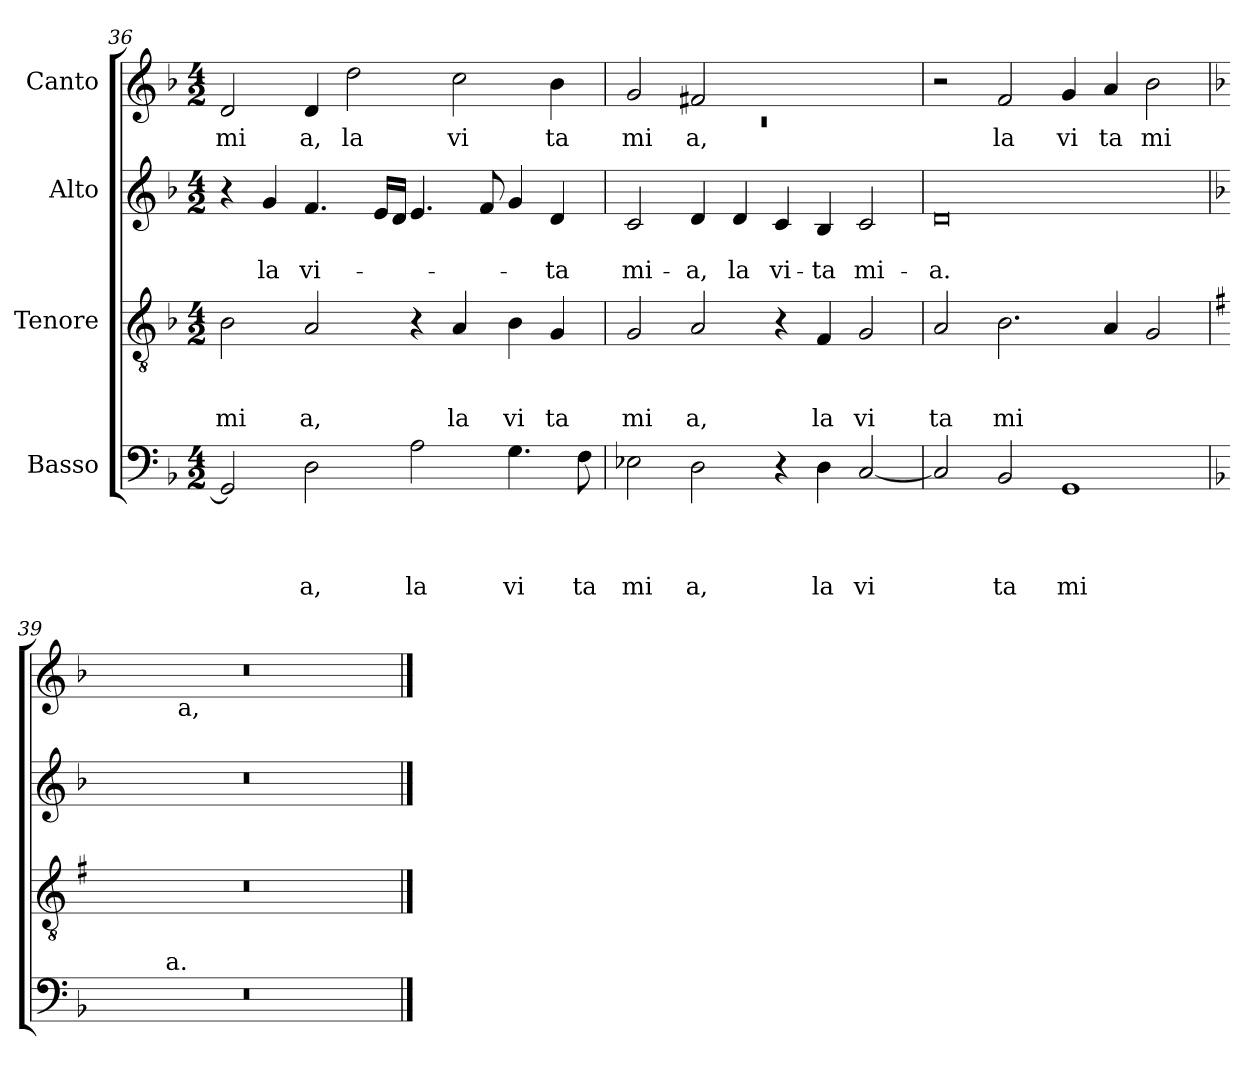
**kern	**text	**text	**text	**text	**kern	**text	**text	**text	**kern	**text	**text	**kern	**text
*part4	*part4	*part4	*part4	*part4	*part3	*part3	*part3	*part3	*part2	*part2	*part2	*part1	*part1
*staff4	*staff4	*staff4	*staff4	*staff4	*staff3	*staff3	*staff3	*staff3	*staff2	*staff2	*staff2	*staff1	*staff1
*I"Basso	*	*	*	*	*I"Tenore	*	*	*	*I"Alto	*	*	*I"Canto	*
!!LO:PB:g=z
*clefF4	*	*	*	*	*clefGv2	*	*	*	*clefG2	*	*	*clefG2	*
*k[b-]	*	*	*	*	*k[b-]	*	*	*	*k[b-]	*	*	*k[b-]	*
*F:	*	*	*	*	*F:	*	*	*	*F:	*	*	*F:	*
*M4/2	*	*	*	*	*M4/2	*	*	*	*M4/2	*	*	*M4/2	*
=36	=36	=36	=36	=36	=36	=36	=36	=36	=36	=36	=36	=36	=36
!	!	!	!	!	!	!	!	!LO:LY:b	!	!	!	!	!LO:LY:b
2GG/]	.	.	.	.	2B-\	.	.	mi	4r	.	.	2d/	mi
!	!	!	!	!	!	!	!	!	!	!	!LO:LY:b	!	!
.	.	.	.	.	.	.	.	.	4g/	.	la	.	.
!	!	!	!	!LO:LY:b	!	!	!	!LO:LY:b	!	!	!LO:LY:b	!	!LO:LY:b
2D\	.	.	.	a,	2A/	.	.	a,	4.f/	.	vi-	4d/	a,
!	!	!	!	!	!	!	!	!	!	!	!	!	!LO:LY:b
.	.	.	.	.	.	.	.	.	.	.	.	2dd\	la
.	.	.	.	.	.	.	.	.	16e/LL	.	.	.	.
.	.	.	.	.	.	.	.	.	16d/JJ	.	.	.	.
!	!	!	!	!LO:LY:b	!	!	!	!	!	!	!	!	!
2A\	.	.	.	la	4r	.	.	.	4.e/	.	.	.	.
!	!	!	!	!	!	!	!	!LO:LY:b	!	!	!	!	!LO:LY:b
.	.	.	.	.	4A/	.	.	la	.	.	.	2cc\	vi
.	.	.	.	.	.	.	.	.	8f/	.	.	.	.
!	!	!	!	!LO:LY:b	!	!	!	!LO:LY:b	!	!	!	!	!
4.G\	.	.	.	vi	4B-\	.	.	vi	4g/	.	.	.	.
!	!	!	!	!	!	!	!	!LO:LY:b	!	!	!LO:LY:b	!	!LO:LY:b
.	.	.	.	.	4G/	.	.	ta	4d/	.	-ta	4b-\	ta
!	!	!	!	!LO:LY:b	!	!	!	!	!	!	!	!	!
8F\	.	.	.	ta	.	.	.	.	.	.	.	.	.
=37	=37	=37	=37	=37	=37	=37	=37	=37	=37	=37	=37	=37	=37
*	*	*	*	*	*	*	*	*	*	*	*	*^	*
!	!	!	!	!LO:LY:b	!	!	!	!LO:LY:b	!	!	!LO:LY:b	!	!LO:N:vis=1	!LO:LY:b
2E-X\	.	.	.	mi	2G/	.	.	mi	2c/	.	mi-	2g/	0rc	mi
!	!	!	!	!LO:LY:b	!	!	!	!LO:LY:b	!	!	!LO:LY:b	!	!	!LO:LY:b
2D\	.	.	.	a,	2A/	.	.	a,	4d/	.	-a,	2f#X/	.	a,
!	!	!	!	!	!	!	!	!	!	!	!LO:LY:b	!	!	!
.	.	.	.	.	.	.	.	.	4d/	.	la	.	.	.
!	!	!	!	!	!	!	!	!	!	!	!LO:LY:b	!	!	!
4r	.	.	.	.	4r	.	.	.	4c/	.	vi-	1ryy	.	.
!	!	!	!	!LO:LY:b	!	!	!	!LO:LY:b	!	!	!LO:LY:b	!	!	!
4D\	.	.	.	la	4F/	.	.	la	4B-/	.	-ta	.	.	.
!	!	!	!	!LO:LY:b	!	!	!	!LO:LY:b	!	!	!LO:LY:b	!	!	!
[<2C/	.	.	.	vi	2G/	.	.	vi	2c/	.	mi-	.	.	.
*	*	*	*	*	*	*	*	*	*	*	*	*v	*v	*
=38	=38	=38	=38	=38	=38	=38	=38	=38	=38	=38	=38	=38	=38
!	!	!	!	!	!	!	!	!LO:LY:b	!	!	!LO:LY:b	!	!
2C/]	.	.	.	.	2A/	.	.	ta	0d	.	-a.	2r	.
!	!	!	!	!LO:LY:b	!	!	!	!LO:LY:b	!	!	!	!	!LO:LY:b
2BB-/	.	.	.	ta	2.B-\	.	.	mi	.	.	.	2f/	la
!	!	!	!	!LO:LY:b	!	!	!	!	!	!	!	!	!LO:LY:b
1GG	.	.	.	mi	.	.	.	.	.	.	.	4g/	vi
!	!	!	!	!	!	!	!	!	!	!	!	!	!LO:LY:b
.	.	.	.	.	4A/	.	.	.	.	.	.	4a/	ta
!	!	!	!	!	!	!	!	!	!	!	!	!	!LO:LY:b
.	.	.	.	.	2G/	.	.	.	.	.	.	2b-\	mi
=39	=39	=39	=39	=39	=39	=39	=39	=39	=39	=39	=39	=39	=39
*	*	*	*	*	*k[f#]	*	*	*	*	*	*	*	*
*	*	*	*	*	*G:	*	*	*	*	*	*	*	*
*^	*	*	*	*	*	*	*	*	*	*	*	*^	*
0r	4ryy	.	.	.	.	0r	.	.	.	0r	.	.	0r	4.ryy	.
.	16.ryy	.	.	.	.	.	.	.	.	.	.	.	.	.	.
!	!LO:TX:a:t=a.	!	!	!	!	!	!	!	!	!	!	!	!	!	!
.	1ryy	.	.	.	.	.	.	.	.	.	.	.	.	.	.
!	!	!	!	!	!	!	!	!	!	!	!	!	!	!LO:TX:b:t=a,	!
.	.	.	.	.	.	.	.	.	.	.	.	.	.	1ryy	.
.	2ryy	.	.	.	.	.	.	.	.	.	.	.	.	.	.
.	.	.	.	.	.	.	.	.	.	.	.	.	.	2ryy	.
.	8ryy	.	.	.	.	.	.	.	.	.	.	.	.	.	.
.	.	.	.	.	.	.	.	.	.	.	.	.	.	8ryy	.
.	32ryy	.	.	.	.	.	.	.	.	.	.	.	.	.	.
*v	*v	*	*	*	*	*	*	*	*	*	*	*	*v	*v	*
==	==	==	==	==	==	==	==	==	==	==	==	==	==
*-	*-	*-	*-	*-	*-	*-	*-	*-	*-	*-	*-	*-	*-
